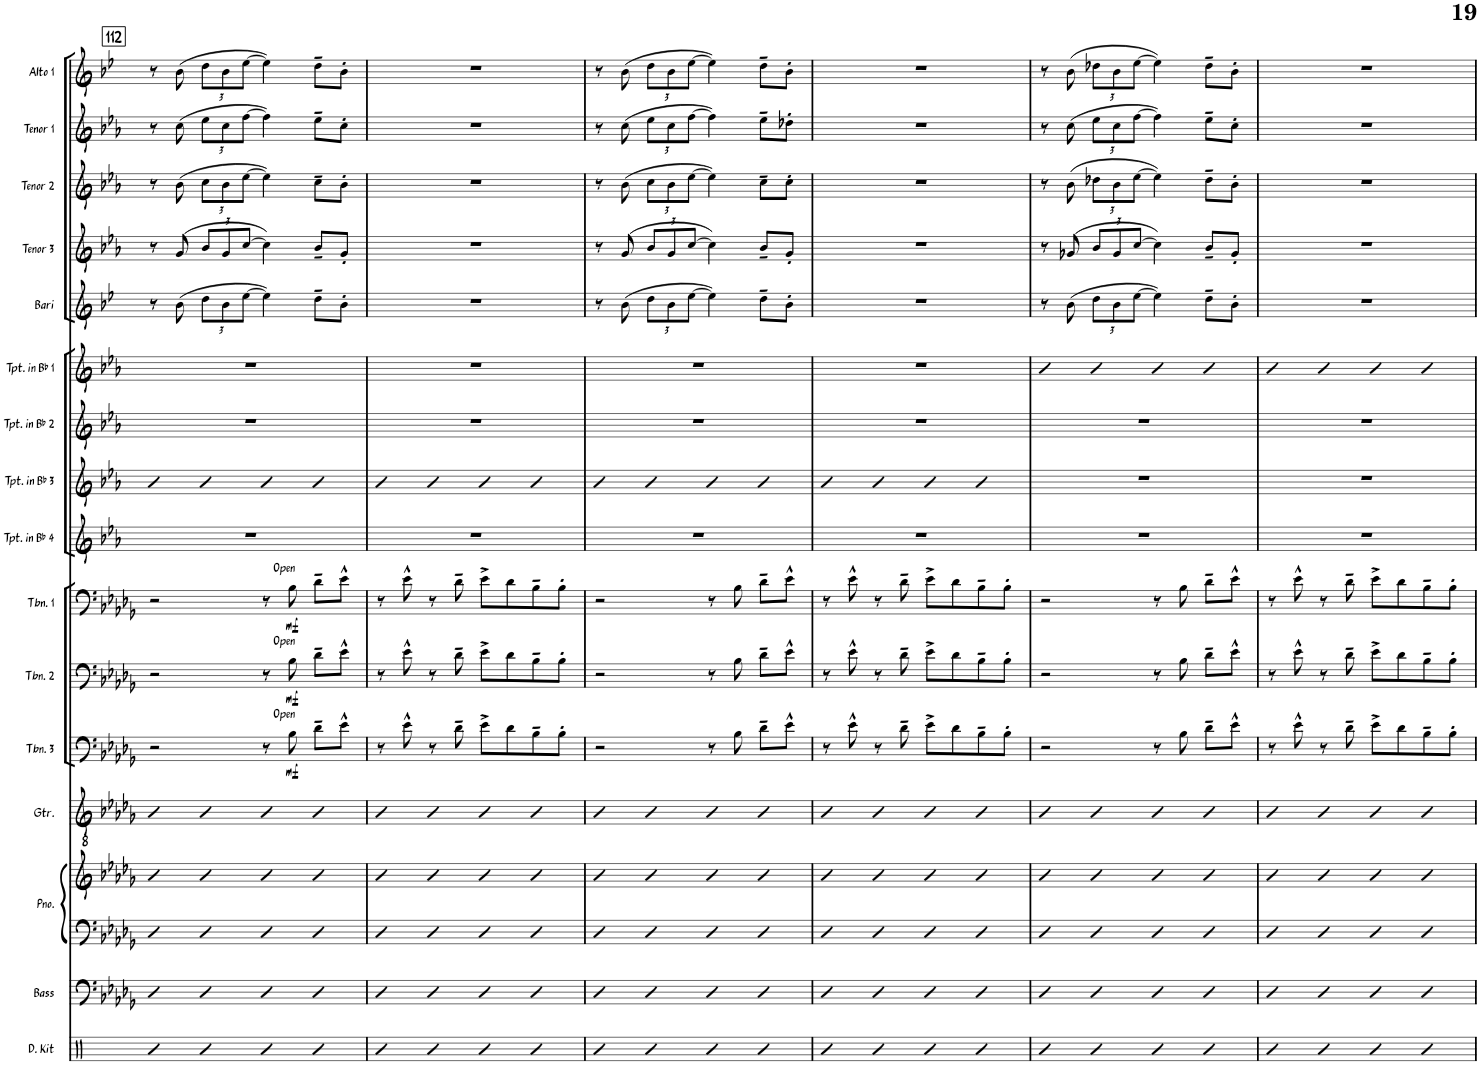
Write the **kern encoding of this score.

**kern	**kern	**kern	**kern	**kern	**kern	**dynam	**kern	**dynam	**kern	**dynam	**kern	**kern	**kern	**kern	**kern	**kern	**kern	**kern	**kern
*part16	*part15	*part14	*part14	*part13	*part12	*part12	*part11	*part11	*part10	*part10	*part9	*part8	*part7	*part6	*part5	*part4	*part3	*part2	*part1
*staff17	*staff16	*staff15	*staff14	*staff13	*staff12	*staff12	*staff11	*staff11	*staff10	*staff10	*staff9	*staff8	*staff7	*staff6	*staff5	*staff4	*staff3	*staff2	*staff1
*I"Drum Kit	*I"Acoustic Bass	*I"Piano	*	*I"Guitar	*I"Trombone 3	*	*I"Trombone 2	*	*I"Trombone 1	*	*I"Trumpet in Bb 4	*I"Trumpet in Bb 3	*I"Trumpet in Bb 2	*I"Trumpet in Bb 1	*I"Bari Sax	*I"Tenor Sax 3	*I"Tenor Sax 2	*I"Tenor Sax 1	*I"Alto Sax 1
*I'D. Kit	*I'Bass	*I'Pno.	*	*I'Gtr.	*I'Tbn. 3	*	*I'Tbn. 2	*	*I'Tbn. 1	*	*I'Tpt. in Bb 4	*I'Tpt. in Bb 3	*I'Tpt. in Bb 2	*I'Tpt. in Bb 1	*I'Bari	*I'Tenor 3	*I'Tenor 2	*I'Tenor 1	*I'Alto 1
!!LO:PB:g=z
*clefX	*clefF4	*clefF4	*clefG2	*clefGv2	*clefF4	*	*clefF4	*	*clefF4	*	*clefG2	*clefG2	*clefG2	*clefG2	*clefG2	*clefG2	*clefG2	*clefG2	*clefG2
*	*Trd7c12	*	*	*	*	*	*	*	*	*	*Trd1c2	*Trd1c2	*Trd1c2	*Trd1c2	*Trd12c21	*Trd8c14	*Trd8c14	*Trd8c14	*Trd5c9
*k[]	*k[b-e-a-d-g-]	*k[b-e-a-d-g-]	*k[b-e-a-d-g-]	*k[b-e-a-d-g-]	*k[b-e-a-d-g-]	*	*k[b-e-a-d-g-]	*	*k[b-e-a-d-g-]	*	*k[b-e-a-]	*k[b-e-a-]	*k[b-e-a-]	*k[b-e-a-]	*k[b-e-]	*k[b-e-a-]	*k[b-e-a-]	*k[b-e-a-]	*k[b-e-]
*M4/4	*M4/4	*M4/4	*M4/4	*M4/4	*M4/4	*	*M4/4	*	*M4/4	*	*M4/4	*M4/4	*M4/4	*M4/4	*M4/4	*M4/4	*M4/4	*M4/4	*M4/4
!!LO:REH:place=s1:a:B:rj:fs=14:t=112
=112	=112	=112	=112	=112	=112	=112	=112	=112	=112	=112	=112	=112	=112	=112	=112	=112	=112	=112	=112
4R	4D-	4D-	4b-	4B-	2r	.	2r	.	2r	.	1r	4b-	1r	1r	8r	8r	8r	8r	8r
.	.	.	.	.	.	.	.	.	.	.	.	.	.	.	(8b-\	(8g/	(8b-\	(8cc\	(8b-\
*	*	*	*	*	*	*	*	*	*	*	*	*	*	*	*Xbrackettup	*Xbrackettup	*Xbrackettup	*Xbrackettup	*Xbrackettup
4R	4D-	4D-	4b-	4B-	.	.	.	.	.	.	.	4b-	.	.	12dd\L	12b-/L	12cc\L	12ee-\L	12dd\L
.	.	.	.	.	.	.	.	.	.	.	.	.	.	.	12b-\	12g/	12b-\	12cc\	12b-\
.	.	.	.	.	.	.	.	.	.	.	.	.	.	.	[12ee-\J	[12cc/J	[12ee-\J	[12ff\J	[12ee-\J
4R	4D-	4D-	4b-	4B-	8r	.	8r	.	8r	.	.	4b-	.	.	4ee-\])	4cc\])	4ee-\])	4ff\])	4ee-\])
!	!	!	!	!	!	!	!	!	!LO:TX:a:t=Open	!	!	!	!	!	!	!	!	!	!
!	!	!	!	!	!	!	!LO:TX:a:t=Open	!	!	!	!	!	!	!	!	!	!	!	!
!	!	!	!	!	!LO:TX:a:t=Open	!	!	!	!	!	!	!	!	!	!	!	!	!	!
!	!	!	!	!	!	!LO:DY:b	!	!LO:DY:b	!	!LO:DY:b	!	!	!	!	!	!	!	!	!
.	.	.	.	.	8B-\	mf	8B-\	mf	8B-\	mf	.	.	.	.	.	.	.	.	.
4R	4D-	4D-	4b-	4B-	8d-~\L	.	8d-~\L	.	8d-~\L	.	.	4b-	.	.	8dd~\L	8b-~/L	8cc~\L	8ee-~\L	8dd~\L
.	.	.	.	.	8e-^^\J	.	8e-^^\J	.	8e-^^\J	.	.	.	.	.	8b-'\J	8g'/J	8b-'\J	8cc'\J	8b-'\J
=113	=113	=113	=113	=113	=113	=113	=113	=113	=113	=113	=113	=113	=113	=113	=113	=113	=113	=113	=113
4R	4D-	4D-	4b-	4B-	8r	.	8r	.	8r	.	1r	4b-	1r	1r	1r	1r	1r	1r	1r
.	.	.	.	.	8e-^^\	.	8e-^^\	.	8e-^^\	.	.	.	.	.	.	.	.	.	.
4R	4D-	4D-	4b-	4B-	8r	.	8r	.	8r	.	.	4b-	.	.	.	.	.	.	.
.	.	.	.	.	8d-~\	.	8d-~\	.	8d-~\	.	.	.	.	.	.	.	.	.	.
4R	4D-	4D-	4b-	4B-	8e-^\L	.	8e-^\L	.	8e-^\L	.	.	4b-	.	.	.	.	.	.	.
.	.	.	.	.	8d-\	.	8d-\	.	8d-\	.	.	.	.	.	.	.	.	.	.
4R	4D-	4D-	4b-	4B-	8B-~\	.	8B-~\	.	8B-~\	.	.	4b-	.	.	.	.	.	.	.
.	.	.	.	.	8B-'\J	.	8B-'\J	.	8B-'\J	.	.	.	.	.	.	.	.	.	.
=114	=114	=114	=114	=114	=114	=114	=114	=114	=114	=114	=114	=114	=114	=114	=114	=114	=114	=114	=114
4R	4D-	4D-	4b-	4B-	2r	.	2r	.	2r	.	1r	4b-	1r	1r	8r	8r	8r	8r	8r
.	.	.	.	.	.	.	.	.	.	.	.	.	.	.	(8b-\	(8g/	(8b-\	(8cc\	(8b-\
4R	4D-	4D-	4b-	4B-	.	.	.	.	.	.	.	4b-	.	.	12dd\L	12b-/L	12cc\L	12ee-\L	12dd\L
.	.	.	.	.	.	.	.	.	.	.	.	.	.	.	12b-\	12g/	12b-\	12cc\	12b-\
.	.	.	.	.	.	.	.	.	.	.	.	.	.	.	[12ee-\J	[12cc/J	[12ee-\J	[12ff\J	[12ee-\J
4R	4D-	4D-	4b-	4B-	8r	.	8r	.	8r	.	.	4b-	.	.	4ee-\])	4cc\])	4ee-\])	4ff\])	4ee-\])
.	.	.	.	.	8B-\	.	8B-\	.	8B-\	.	.	.	.	.	.	.	.	.	.
4R	4D-	4D-	4b-	4B-	8d-~\L	.	8d-~\L	.	8d-~\L	.	.	4b-	.	.	8dd~\L	8b-~/L	8cc~\L	8ee-~\L	8dd~\L
.	.	.	.	.	8e-^^\J	.	8e-^^\J	.	8e-^^\J	.	.	.	.	.	8b-'\J	8g'/J	8cc'\J	8dd-X'\J	8b-'\J
=115	=115	=115	=115	=115	=115	=115	=115	=115	=115	=115	=115	=115	=115	=115	=115	=115	=115	=115	=115
4R	4D-	4D-	4b-	4B-	8r	.	8r	.	8r	.	1r	4b-	1r	1r	1r	1r	1r	1r	1r
.	.	.	.	.	8e-^^\	.	8e-^^\	.	8e-^^\	.	.	.	.	.	.	.	.	.	.
4R	4D-	4D-	4b-	4B-	8r	.	8r	.	8r	.	.	4b-	.	.	.	.	.	.	.
.	.	.	.	.	8d-~\	.	8d-~\	.	8d-~\	.	.	.	.	.	.	.	.	.	.
4R	4D-	4D-	4b-	4B-	8e-^\L	.	8e-^\L	.	8e-^\L	.	.	4b-	.	.	.	.	.	.	.
.	.	.	.	.	8d-\	.	8d-\	.	8d-\	.	.	.	.	.	.	.	.	.	.
4R	4D-	4D-	4b-	4B-	8B-~\	.	8B-~\	.	8B-~\	.	.	4b-	.	.	.	.	.	.	.
.	.	.	.	.	8B-'\J	.	8B-'\J	.	8B-'\J	.	.	.	.	.	.	.	.	.	.
=116	=116	=116	=116	=116	=116	=116	=116	=116	=116	=116	=116	=116	=116	=116	=116	=116	=116	=116	=116
4R	4D-	4D-	4b-	4B-	2r	.	2r	.	2r	.	1r	1r	1r	4b-	8r	8r	8r	8r	8r
.	.	.	.	.	.	.	.	.	.	.	.	.	.	.	(8b-\	(8g-X/	(8b-\	(8cc\	(8b-\
4R	4D-	4D-	4b-	4B-	.	.	.	.	.	.	.	.	.	4b-	12dd\L	12b-/L	12dd-X\L	12ee-\L	12dd-X\L
.	.	.	.	.	.	.	.	.	.	.	.	.	.	.	12b-\	12g-/	12b-\	12cc\	12b-\
.	.	.	.	.	.	.	.	.	.	.	.	.	.	.	[12ee-\J	[12cc/J	[12ee-\J	[12ff\J	[12ee-\J
4R	4D-	4D-	4b-	4B-	8r	.	8r	.	8r	.	.	.	.	4b-	4ee-\])	4cc\])	4ee-\])	4ff\])	4ee-\])
.	.	.	.	.	8B-\	.	8B-\	.	8B-\	.	.	.	.	.	.	.	.	.	.
4R	4D-	4D-	4b-	4B-	8d-~\L	.	8d-~\L	.	8d-~\L	.	.	.	.	4b-	8dd~\L	8b-~/L	8dd-~\L	8ee-~\L	8dd-~\L
.	.	.	.	.	8e-^^\J	.	8e-^^\J	.	8e-^^\J	.	.	.	.	.	8b-'\J	8g-'/J	8b-'\J	8cc'\J	8b-'\J
=117	=117	=117	=117	=117	=117	=117	=117	=117	=117	=117	=117	=117	=117	=117	=117	=117	=117	=117	=117
4R	4D-	4D-	4b-	4B-	8r	.	8r	.	8r	.	1r	1r	1r	4b-	1r	1r	1r	1r	1r
.	.	.	.	.	8e-^^\	.	8e-^^\	.	8e-^^\	.	.	.	.	.	.	.	.	.	.
4R	4D-	4D-	4b-	4B-	8r	.	8r	.	8r	.	.	.	.	4b-	.	.	.	.	.
.	.	.	.	.	8d-~\	.	8d-~\	.	8d-~\	.	.	.	.	.	.	.	.	.	.
4R	4D-	4D-	4b-	4B-	8e-^\L	.	8e-^\L	.	8e-^\L	.	.	.	.	4b-	.	.	.	.	.
.	.	.	.	.	8d-\	.	8d-\	.	8d-\	.	.	.	.	.	.	.	.	.	.
4R	4D-	4D-	4b-	4B-	8B-~\	.	8B-~\	.	8B-~\	.	.	.	.	4b-	.	.	.	.	.
.	.	.	.	.	8B-'\J	.	8B-'\J	.	8B-'\J	.	.	.	.	.	.	.	.	.	.
=	=	=	=	=	=	=	=	=	=	=	=	=	=	=	=	=	=	=	=
*-	*-	*-	*-	*-	*-	*-	*-	*-	*-	*-	*-	*-	*-	*-	*-	*-	*-	*-	*-
